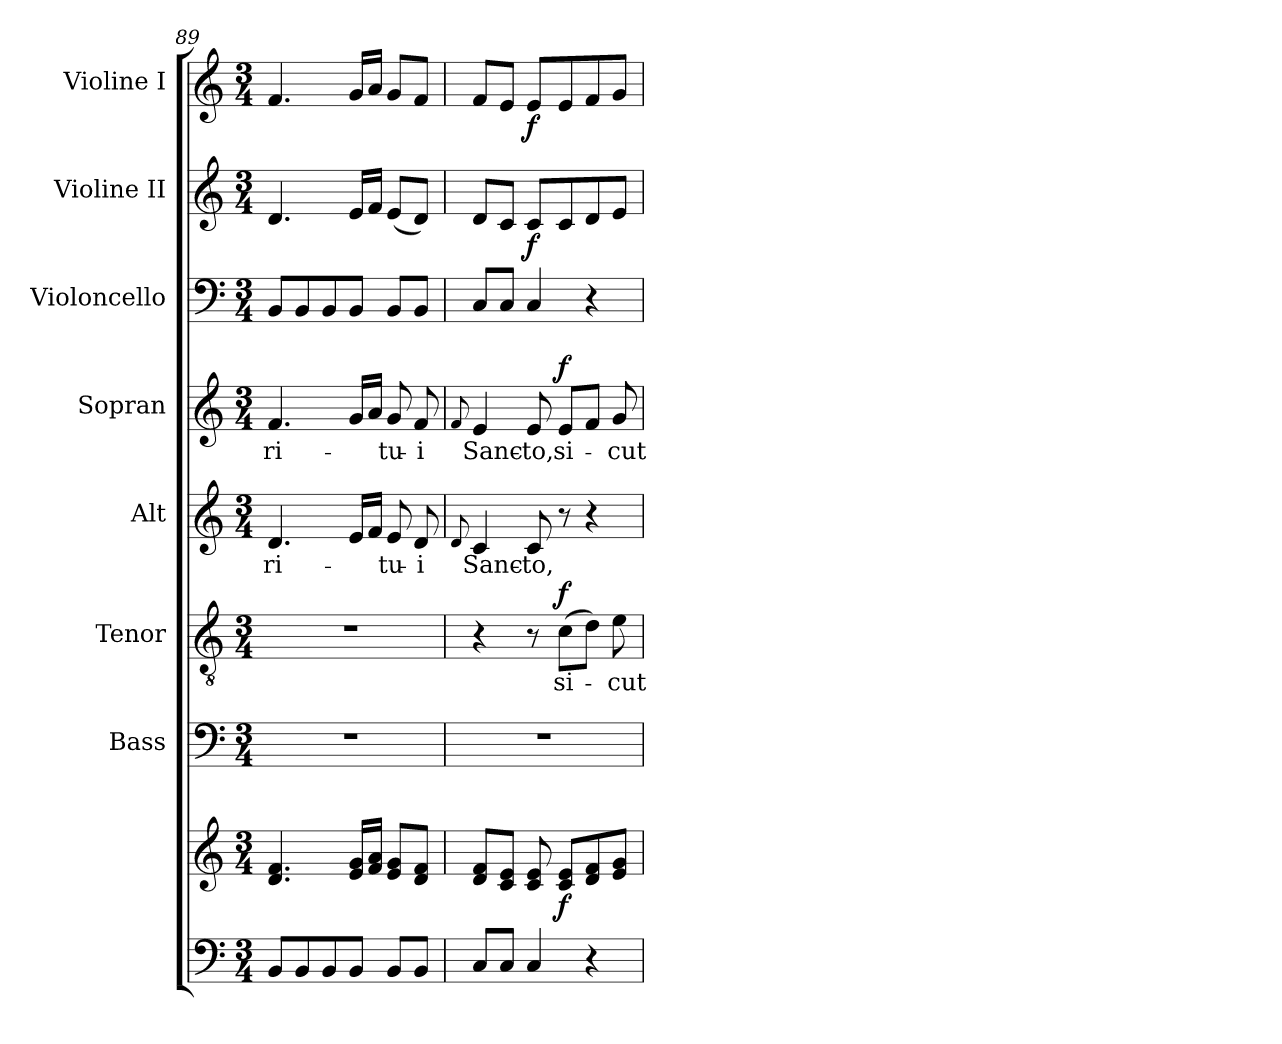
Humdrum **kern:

**kern	**kern	**dynam	**kern	**kern	**text	**dynam	**kern	**text	**kern	**text	**dynam	**kern	**kern	**dynam	**kern	**dynam
*part8	*part8	*part8	*part7	*part6	*part6	*part6	*part5	*part5	*part4	*part4	*part4	*part3	*part2	*part2	*part1	*part1
*staff9	*staff8	*staff8/9	*staff7	*staff6	*staff6	*staff6	*staff5	*staff5	*staff4	*staff4	*staff4	*staff3	*staff2	*staff2	*staff1	*staff1
*	*	*	*I"Bass	*I"Tenor	*	*	*I"Alt	*	*I"Sopran	*	*	*I"Violoncello	*I"Violine II	*	*I"Violine I	*
*	*	*	*I'B.	*I'T.	*	*	*I'A.	*	*I'S.	*	*	*I'Vc.	*I'Vl. II	*	*I'Vl. I	*
*clefF4	*clefG2	*	*clefF4	*clefGv2	*	*	*clefG2	*	*clefG2	*	*	*clefF4	*clefG2	*	*clefG2	*
*	*	*	*	*	*	*	*	*	*	*	*	*ITrd7c12	*	*	*	*
*k[]	*k[]	*	*k[]	*k[]	*	*	*k[]	*	*k[]	*	*	*k[]	*k[]	*	*k[]	*
*C:	*C:	*	*C:	*C:	*	*	*C:	*	*C:	*	*	*C:	*C:	*	*C:	*
*M3/4	*M3/4	*	*M3/4	*M3/4	*	*	*M3/4	*	*M3/4	*	*	*M3/4	*M3/4	*	*M3/4	*
=89	=89	=89	=89	=89	=89	=89	=89	=89	=89	=89	=89	=89	=89	=89	=89	=89
!	!	!	!	!	!	!	!	!LO:LY:b	!	!LO:LY:b	!	!	!	!	!	!
8BB/L	4.d/ 4.f/	.	2.r	2.r	.	.	4.d/	-ri-	4.f/	-ri-	.	8BBB/L	4.d/	.	4.f/	.
8BB/	.	.	.	.	.	.	.	.	.	.	.	8BBB/	.	.	.	.
8BB/	.	.	.	.	.	.	.	.	.	.	.	8BBB/	.	.	.	.
8BB/J	16e/ 16g/LL	.	.	.	.	.	16e/LL	.	16g/LL	.	.	8BBB/J	16e/LL	.	16g/LL	.
.	16f/ 16a/JJ	.	.	.	.	.	16f/JJ	.	16a/JJ	.	.	.	16f/JJ	.	16a/JJ	.
!	!	!	!	!	!	!	!	!LO:LY:b	!	!LO:LY:b	!	!	!	!	!	!
8BB/L	8e/ 8g/L	.	.	.	.	.	8e/	-tu-	8g/	-tu-	.	8BBB/L	(<8e/L	.	8g/L	.
!	!	!	!	!	!	!	!	!LO:LY:b	!	!LO:LY:b	!	!	!	!	!	!
8BB/J	8d/ 8f/J	.	.	.	.	.	8d/	-i	8f/	-i	.	8BBB/J	8d/J)	.	8f/J	.
=90	=90	=90	=90	=90	=90	=90	=90	=90	=90	=90	=90	=90	=90	=90	=90	=90
.	.	.	.	.	.	.	8qqd/	.	8qqf/	.	.	.	.	.	.	.
!	!	!	!	!	!	!	!	!LO:LY:b	!	!LO:LY:b	!	!	!	!	!	!
8C/L	8d/ 8f/L	.	2.r	4r	.	.	4c/	Sanc-	4e/	Sanc-	.	8CC/L	8d/L	.	8f/L	.
8C/J	8c/ 8e/J	.	.	.	.	.	.	.	.	.	.	8CC/J	8c/J	.	8e/J	.
!	!	!	!	!	!	!	!	!LO:LY:b	!	!LO:LY:b	!	!	!	!LO:DY:b	!	!LO:DY:b
4C/	8c/ 8e/	.	.	8r	.	.	8c/	-to,	8e/	-to,	.	4CC/	8c/L	f	8e/L	f
!	!	!LO:DY:b	!	!	!LO:LY:b	!LO:DY:a	!	!	!	!LO:LY:b	!LO:DY:a	!	!	!	!	!
.	8c/ 8e/L	f	.	(>8c\L	si-	f	8r	.	8e/L	si-	f	.	8c/	.	8e/	.
4r	8d/ 8f/	.	.	8d\J)	.	.	4r	.	8f/J	.	.	4r	8d/	.	8f/	.
!	!	!	!	!	!LO:LY:b	!	!	!	!	!LO:LY:b	!	!	!	!	!	!
.	8e/ 8g/J	.	.	8e\	-cut	.	.	.	8g/	-cut	.	.	8e/J	.	8g/J	.
=	=	=	=	=	=	=	=	=	=	=	=	=	=	=	=	=
*-	*-	*-	*-	*-	*-	*-	*-	*-	*-	*-	*-	*-	*-	*-	*-	*-
